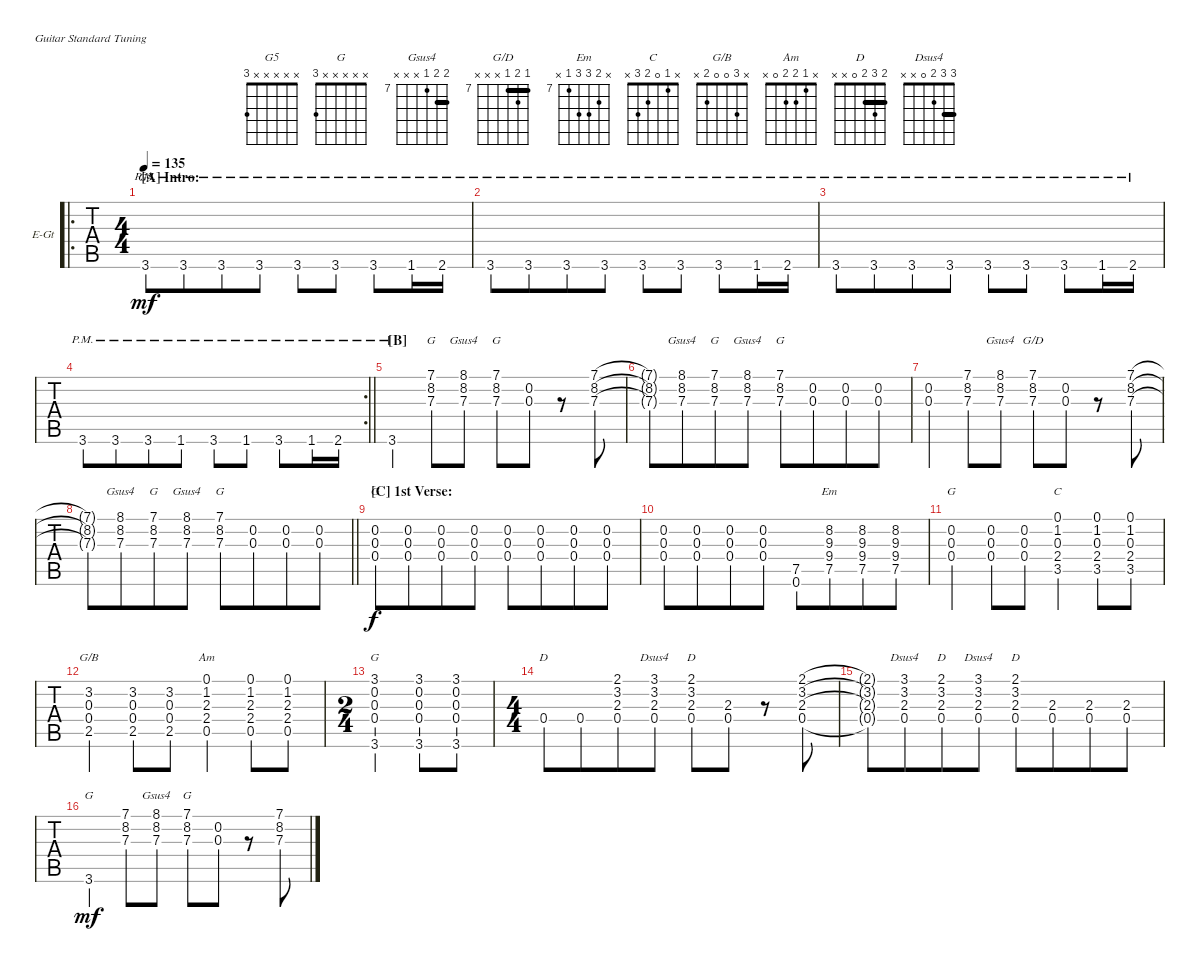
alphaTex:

\bracketExtendMode groupsimilarinstruments
\firstSystemTrackNameOrientation horizontal
\otherSystemsTrackNameOrientation horizontal
\track ("Guitar Combo" "E-Gt") {instrument distortionguitar}
\staff {tabs}
\tuning (E4 B3 G3 D3 A2 E2)
\chord ("G5" x x x x x 3)
\chord ("G" 7 8 7 x x x) {firstfret 7 barre 7}
\chord ("Gsus4" 8 8 7 x x x) {firstfret 7 barre 8}
\chord ("G/D" 7 8 7 x x x) {firstfret 7 barre 7}
\chord ("G" x x 12 12 10 x) {firstfret 10 barre 12}
\chord ("Em" x 8 9 9 7 x) {firstfret 7}
\chord ("G" x 0 0 0 x x)
\chord ("C" x 1 0 2 3 x)
\chord ("G/B" x 3 0 0 2 x)
\chord ("Am" x 1 2 2 0 x)
\chord ("G" 3 0 0 0 x 3)
\chord ("D" x x x 0 x x)
\chord ("Dsus4" 3 3 2 0 x x) {barre 3}
\chord ("D" 2 3 2 0 x x) {barre 2}
\chord ("G" x x x x x 3)
\ro
\ts (4 4)
\beaming (8 2 2 2 2)
\section ("A" "Intro:")
\tempo 135
\clef g2
\ks c
3.6{pm}.8{ch "G5" dy mf instrument distortionguitar beam merge} 3.6{pm}.8{beam merge} 3.6{pm}.8{beam merge} 3.6{pm}.8 3.6{pm}.8 3.6{pm}.8 3.6{pm}.8 1.6{pm}.16 2.6{pm}.16 |
3.6{pm}.8{beam merge} 3.6{pm}.8{beam merge} 3.6{pm}.8{beam merge} 3.6{pm}.8 3.6{pm}.8 3.6{pm}.8 3.6{pm}.8 1.6{pm}.16 2.6{pm}.16 |
3.6{pm}.8{beam merge} 3.6{pm}.8{beam merge} 3.6{pm}.8{beam merge} 3.6{pm}.8 3.6{pm}.8 3.6{pm}.8 3.6{pm}.8 1.6{pm}.16 2.6{pm}.16 |
\rc 2
\barLineRight lightlight
3.6{pm}.8{beam merge} 3.6{pm}.8{beam merge} 3.6{pm}.8{beam merge} 1.6{pm}.8 3.6{pm}.8 1.6{pm}.8 3.6{pm}.8 1.6{pm}.16 2.6{pm}.16 |
\section ("B" "")
3.6{pm}.4 (7.3 8.2 7.1).8{ch "G"} (7.3 8.2 8.1).8{ch "Gsus4"} (7.3 8.2 7.1).8{ch "G"} (0.3{st} 0.2{st}).8 r.8 (7.3 8.2 7.1).8 |
(7.3{t} 8.2{t} 7.1{t}).8{beam merge} (7.3 8.2 8.1).8{ch "Gsus4" beam merge} (7.3 8.2 7.1).8{ch "G" beam merge} (7.3 8.2 8.1).8{ch "Gsus4"} (7.3 8.2 7.1).8{ch "G" beam merge} (0.2{st} 0.3{st}).8{beam merge} (0.2{st} 0.3{st}).8{beam merge} (0.2{st} 0.3{st}).8 |
(0.2{st} 0.3{st}).4 (7.3 8.2 7.1).8 (7.3 8.2 8.1).8{ch "Gsus4"} (7.3 8.2 7.1).8{ch "G/D"} (0.3{st} 0.2{st}).8 r.8 (7.3 8.2 7.1).8 |
\barLineRight lightlight
(7.3{t} 8.2{t} 7.1{t}).8{beam merge} (7.3 8.2 8.1).8{ch "Gsus4" beam merge} (7.3 8.2 7.1).8{ch "G" beam merge} (7.3 8.2 8.1).8{ch "Gsus4"} (7.3 8.2 7.1).8{ch "G" beam merge} (0.2{st} 0.3{st}).8{beam merge} (0.2{st} 0.3{st}).8{beam merge} (0.2{st} 0.3{st}).8 |
\section ("C" "1st Verse:")
(0.4{st} 0.3{st} 0.2).8{ch "G" dy f beam merge} (0.4{st} 0.3{st} 0.2).8{beam merge} (0.4{st} 0.3{st} 0.2).8{beam merge} (0.4{st} 0.3{st} 0.2).8{beam split} (0.4{st} 0.3{st} 0.2).8{beam merge} (0.4{st} 0.3{st} 0.2).8{beam merge} (0.4{st} 0.3{st} 0.2).8{beam merge} (0.4{st} 0.3{st} 0.2).8{beam merge} |
(0.4{st} 0.3{st} 0.2).8{beam merge} (0.4{st} 0.3{st} 0.2).8{beam merge} (0.4{st} 0.3{st} 0.2).8{beam merge} (0.4{st} 0.3{st} 0.2).8{beam split} (7.5 0.6).8{beam merge} (9.3 9.4 7.5 8.2).8{ch "Em" beam merge} (9.3 9.4 7.5 8.2).8{beam merge} (9.3 9.4 7.5 8.2).8 |
(0.4 0.3 0.2).4{ch "G" beam merge} (0.4 0.3 0.2).8{beam merge} (0.4 0.3 0.2).8{beam split} (3.5 2.4 0.3 1.2 0.1).4{ch "C"} (3.5 2.4 0.3 1.2 0.1).8 (3.5 2.4 0.3 1.2 0.1).8 |
(2.5 0.4 0.3 3.2).4{ch "G/B"} (2.5 0.4 0.3 3.2).8 (2.5 0.4 0.3 3.2).8 (0.5 2.4 2.3 1.2 0.1).4{ch "Am"} (0.5 2.4 2.3 1.2 0.1).8 (0.5 2.4 2.3 1.2 0.1).8 |
\ts (2 4)
(3.6 0.4 0.3 0.2 3.1).4{ch "G"} (3.6 0.4 0.3 0.2 3.1).8 (3.6 0.4 0.3 0.2 3.1).8 |
\ts (4 4)
0.4{st}.8{ch "D" beam merge} 0.4{st}.8{beam merge} (0.4 2.3 3.2 2.1).8{beam merge} (0.4 2.3 3.2 3.1).8{ch "Dsus4"} (0.4 2.3 3.2 2.1).8{ch "D"} (0.4 2.3).8 r.8 (0.4 2.3 3.2 2.1).8 |
(0.4{t} 2.3{t} 3.2{t} 2.1{t}).8{beam merge} (0.4 2.3 3.2 3.1).8{ch "Dsus4" beam merge} (0.4 2.3 3.2 2.1).8{ch "D" beam merge} (0.4 2.3 3.2 3.1).8{ch "Dsus4"} (0.4 2.3 3.2 2.1).8{ch "D" beam merge} (0.4{st} 2.3{st}).8{beam merge} (0.4{st} 2.3{st}).8{beam merge} (0.4{st} 2.3{st}).8 |
3.6.4{ch "G" dy mf} (7.3 8.2 7.1).8 (7.3 8.2 8.1).8{ch "Gsus4"} (7.3 8.2 7.1).8{ch "G"} (0.3{st} 0.2{st}).8 r.8 (7.3 8.2 7.1).8
